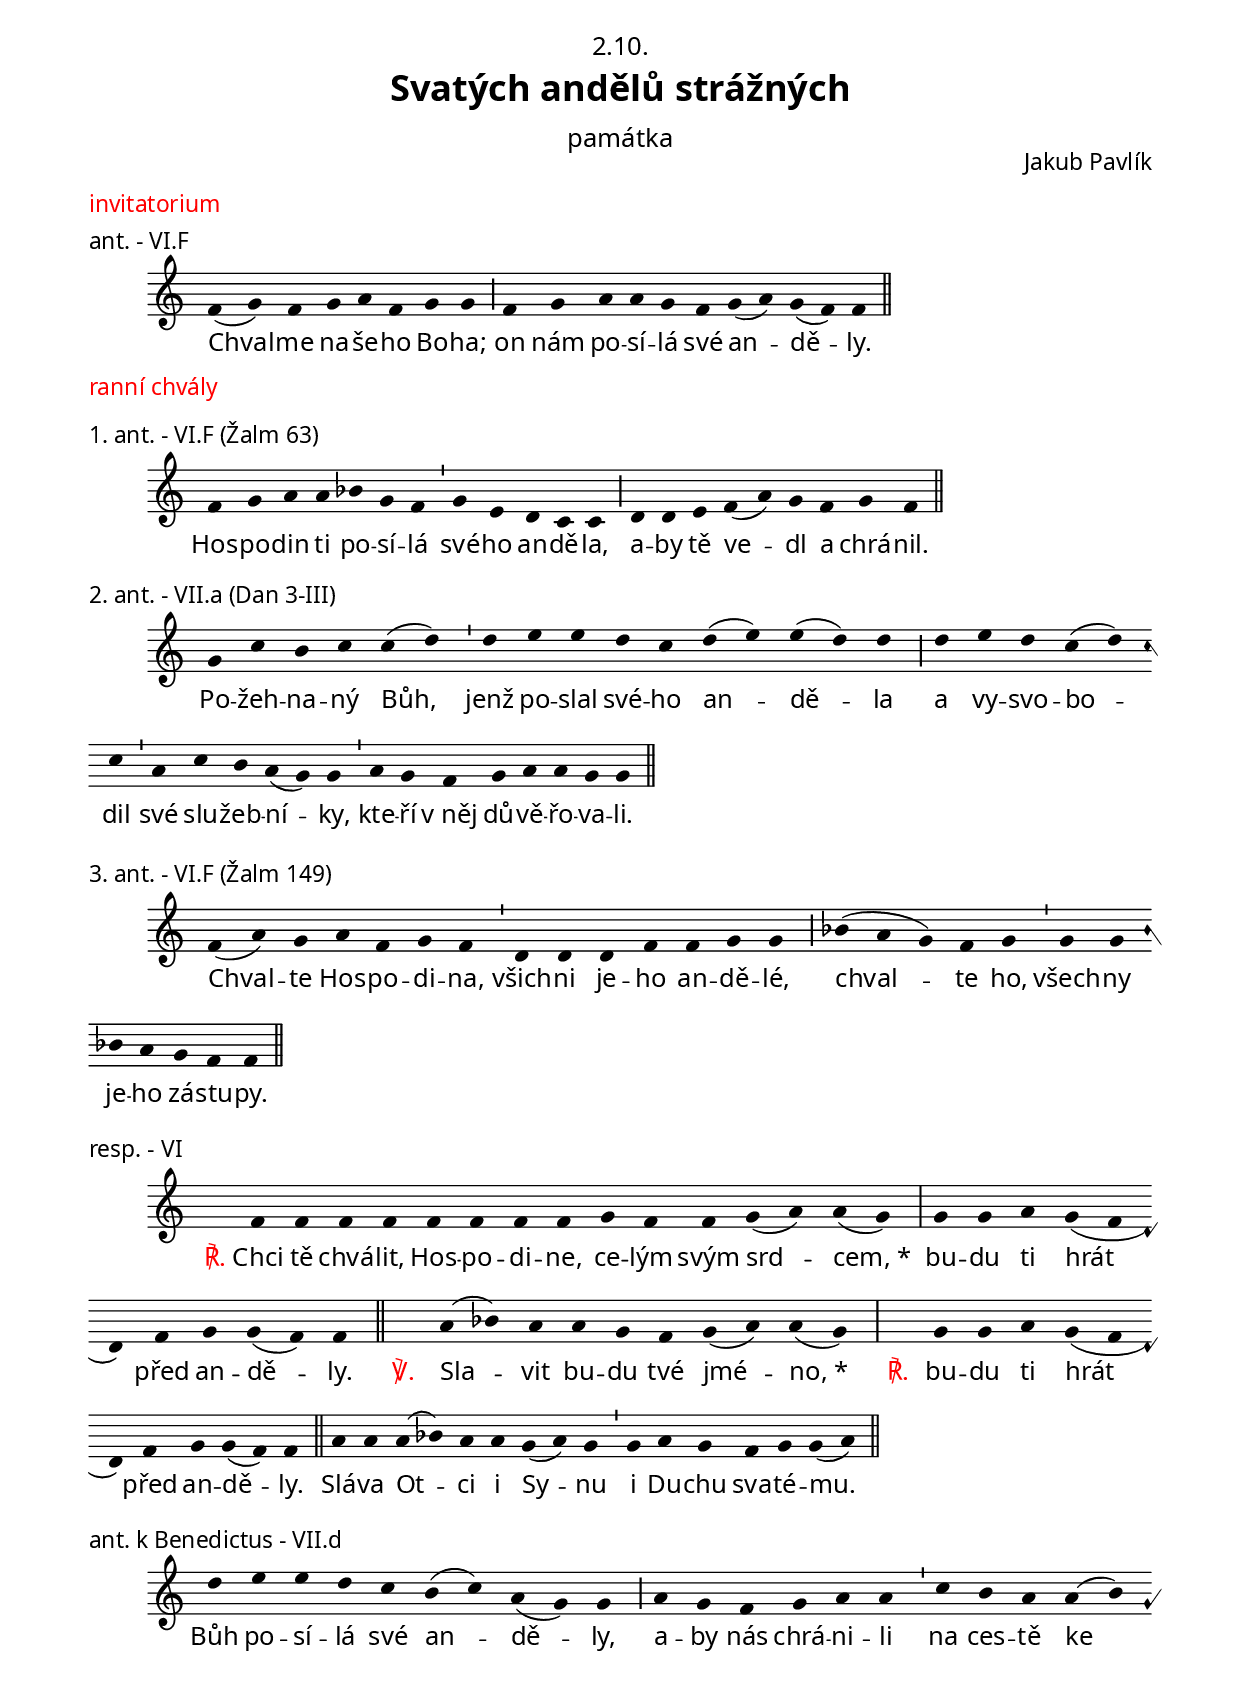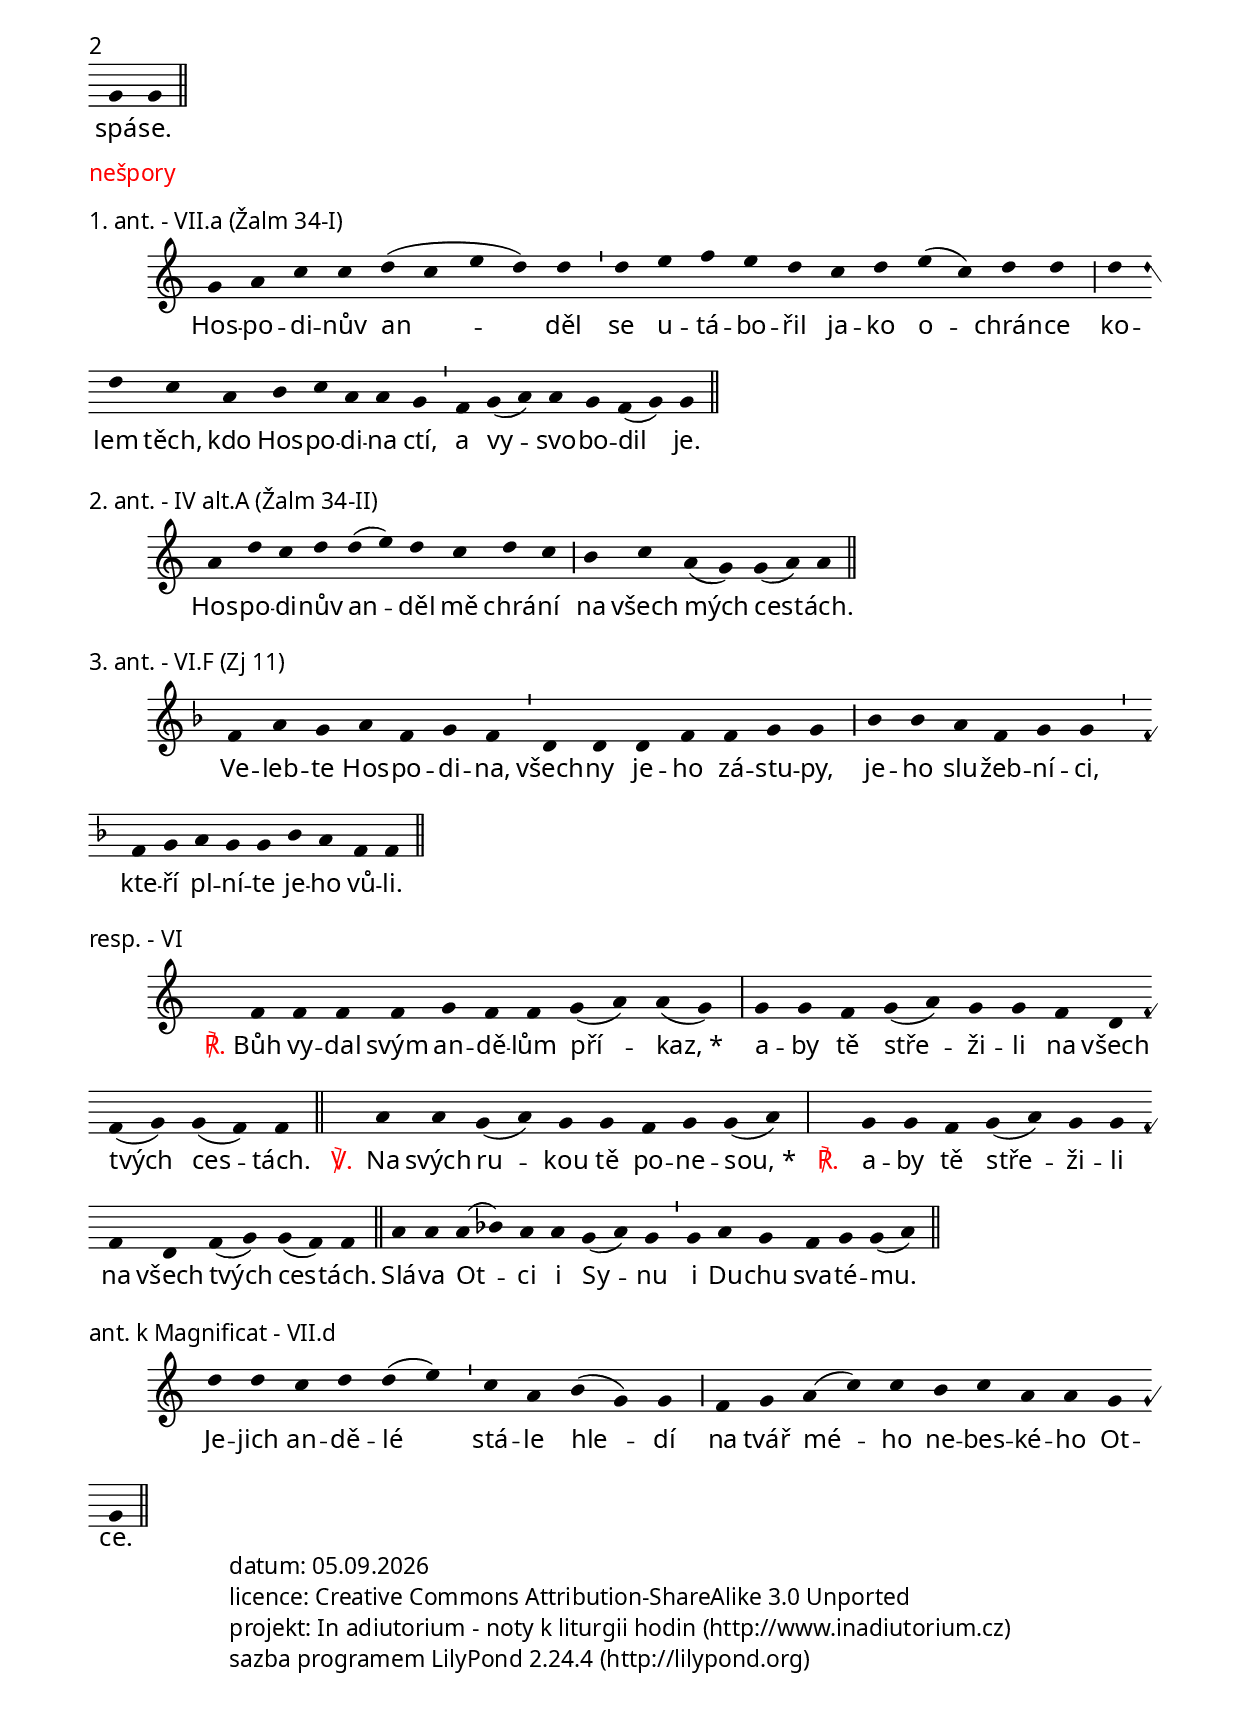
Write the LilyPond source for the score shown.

\version "2.15.40"

\include "../spolecne.ly"
\include "../dilyresponsorii.ly"

\header {
  title = \markup\titleSvatek
            "Svatých andělů strážných"
            památka
            2.10.
  composer = "Jakub Pavlík"
}

\markup {\nadpisHodinka {"invitatorium"}}

\score {
  \relative c' {
    \choralniRezim
    f4( g) f g a f g g \barMaior
    f g a a g
    f g( a) g( f) f \barFinalis
  }
  \addlyrics {
    Chval -- me na -- še -- ho Bo -- ha;
    on nám po -- sí -- lá
    své an -- dě -- ly.
  }
  \header {
    quid = "ant."
    modus = "VI"
    differentia = "F"
    psalmus = ""
    fial = "sanktoral/0125obracenipavla.ly#invit?zacatek"
    id = "invit"
    piece = \markup {\sestavTitulekBezZalmu}
  }
}

\markup {\nadpisHodinka {"ranní chvály"}}

\score {
  \relative c' {
    \choralniRezim
    f4 g a a bes g f \barMin g e d c c \barMaior
    d d e f( a) g f g f \barFinalis
  }
  \addlyrics {
    Hos -- po -- din ti po -- sí -- lá své -- ho an -- dě -- la,
    a -- by tě ve -- dl a chrá -- nil.
  }
  \header {
    quid = "1. ant."
    modus = "VI"
    differentia = "F"
    psalmus = "Žalm 63"
    id = "rch-a1"
    piece = \markup {\sestavTitulek}
  }
}

\score {
  \relative c'' {
    \choralniRezim
    g4 c b c c( d) \barMin
    d e e d c d( e) e( d) d \barMaior
    d e d c( d) c \barMin a c b a( g) g \barMin
    a g f g a a g g \barFinalis
  }
  \addlyrics {
    Po -- žeh -- na -- ný Bůh,
    jenž po -- slal své -- ho an -- dě -- la
    a vy -- svo -- bo -- dil své slu -- žeb -- ní -- ky,
    kte -- ří v_něj dů -- vě -- řo -- va -- li.
  }
  \header {
    quid = "2. ant."
    modus = "VII"
    differentia = "a"
    psalmus = "Dan 3-III"
    id = "rch-a2"
    piece = \markup {\sestavTitulek}
  }
}

\score {
  \relative c' {
    \choralniRezim
    f4( a) g a f g f \barMin
    d d d f f g g \barMaior
    bes( a g) f g \barMin
    g g bes a g f f \barFinalis
  }
  \addlyrics {
    Chval -- te Hos -- po -- di -- na,
    všich -- ni je -- ho an -- dě -- lé,
    chval -- te ho,
    všech -- ny je -- ho zá -- stu -- py.
  }
  \header {
    quid = "3. ant."
    modus = "VI"
    differentia = "F"
    psalmus = "Žalm 149"
    id = "rch-a3"
    piece = \markup {\sestavTitulek}
  }
}

\score {
  \relative c' {
    \choralniRezim

    % R
    \neviditelna f
    f4 f f f f f f f g f f g( a) a( g) \barMax
    g g a g( f d) f g g( f) f \barFinalis
    % V
    \neviditelna a
    a4( bes) a a g f g( a) a( g) \barMax
    % R
    \neviditelna a
    g g a g( f d) f g g( f) f \barFinalis
    % Slava
    \respVIdoxologie \barFinalis
  }
  \addlyrics {
    \Response Chci tě chvá -- lit, Hos -- po -- di -- ne,
    ce -- lým svým srd -- cem,_*
    bu -- du ti hrát před an -- dě -- ly.
    \Verse Sla -- vit bu -- du tvé jmé -- no,_*
    \Response bu -- du ti hrát před an -- dě -- ly.
    \textRespDoxologie
  }
  \header {
    quid = "resp."
    modus = "VI"
    id = "rch-r"
    piece = \markup {\sestavTitulekResp}
  }
}

\score {
  \relative c'' {
    \choralniRezim
    d4 e e d
    c b( c) a( g) g \barMaior
    a g f g a a \barMin
    c b a a( b) g g \barFinalis
  }
  \addlyrics {
    Bůh po -- sí -- lá
    své an -- dě -- ly,
    a -- by nás chrá -- ni -- li
    na ces -- tě ke spá -- se.
  }
  \header {
    quid = "ant. k Benedictus"
    modus = "VII"
    differentia = "d"
    psalmus = ""
    id = "rch-aben"
    piece = \markup {\sestavTitulekBezZalmu}
  }
}

\markup {\nadpisHodinka {"nešpory"}}

\score {
  \relative c'' {
    \choralniRezim
    g4 a c c d( c e d) d \barMin
    d e f e d c d e( c) d d \barMaior
    d d c a b c a a g \barMin
    f g( a) a g f( g) g \barFinalis
  }
  \addlyrics {
    Hos -- po -- di -- nův an -- děl
    se u -- tá -- bo -- řil ja -- ko o -- chrán -- ce
    ko -- lem těch, kdo Hos -- po -- di -- na ctí,
    a vy -- svo -- bo -- dil je.
  }
  \header {
    quid = "1. ant."
    modus = "VII"
    differentia = "a"
    psalmus = "Žalm 34-I"
    id = "ne-a1"
    piece = \markup {\sestavTitulek}
  }
}

\score {
  \relative c'' {
    \choralniRezim
    a4 d c d d( e) d c d c \barMaior
    b c a( g) g( a) a \barFinalis
  }
  \addlyrics {
    Hos -- po -- di -- nův an -- děl mě chrá -- ní
    na všech mých ces -- tách.
  }
  \header {
    quid = "2. ant."
    modus = "IV alt"
    differentia = "A"
    psalmus = "Žalm 34-II"
    id = "ne-a2"
    piece = \markup {\sestavTitulek}
  }
}

\score {
  \relative c' {
    \choralniRezim
    \key f \major
    f4 a g a f g f \barMin
    d d d f f g g \barMaior
    bes bes a f g g \barMin
    f g a g g bes a f f \barFinalis
  }
  \addlyrics {
    Ve -- leb -- te Hos -- po -- di -- na,
    všech -- ny je -- ho zá -- stu -- py,
    je -- ho slu -- žeb -- ní -- ci,
    kte -- ří pl -- ní -- te je -- ho vů -- li.
  }
  \header {
    quid = "3. ant."
    modus = "VI"
    differentia = "F"
    psalmus = "Zj 11"
    id = "ne-a3"
    fial = "sanktoral/1002andelestrazni.ly#rch-a3?jiny_text"
    piece = \markup {\sestavTitulek}
  }
}

\score {
  \relative c' {
    \choralniRezim

    % R
    \neviditelna f
    f4 f f f g f f g( a) a( g) \barMax
    g g f g( a) g g f d f( g) g( f) f \barFinalis
    % V
    \neviditelna a
    a4 a g( a) g g f g g( a) \barMax
    % R
    \neviditelna a
    g g f g( a) g g f d f( g) g( f) f \barFinalis
    % Slava
    \respVIdoxologie \barFinalis
  }
  \addlyrics {
    \Response Bůh vy -- dal svým an -- dě -- lům pří -- kaz,_*
    a -- by tě stře -- ži -- li na všech tvých ces -- tách.
    \Verse Na svých ru -- kou tě po -- ne -- sou,_*
    \Response a -- by tě stře -- ži -- li na všech tvých ces -- tách.
    \textRespDoxologie
  }
  \header {
    quid = "resp."
    modus = "VI"
    id = "ne-r"
    piece = \markup {\sestavTitulekResp}
  }
}

\score {
  \relative c'' {
    \choralniRezim
    d4 d c d d( e) \barMin
    c a b( g) g \barMaior
    f g a( c) c b c a a g g \barFinalis
  }
  \addlyrics {
    Je -- jich an -- dě -- lé
    stá -- le hle -- dí
    na tvář mé -- ho ne -- bes -- ké -- ho Ot -- ce.
  }
  \header {
    quid = "ant. k Magnificat"
    modus = "VII"
    differentia = "d"
    psalmus = ""
    id = "ne-amag"
    piece = \markup {\sestavTitulekBezZalmu}
  }
}